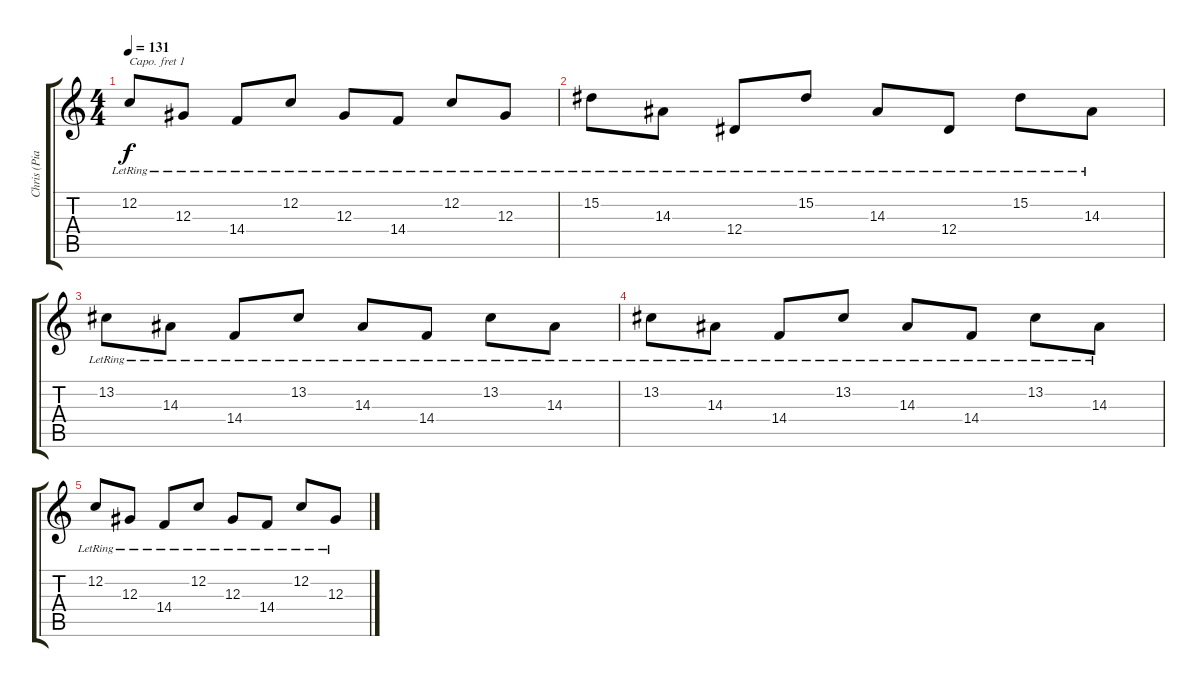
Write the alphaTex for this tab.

\track ("Chris (Piano) Capo 1st Fret" "Chris (Pia") {instrument acousticgrandpiano}
\staff {score tabs}
\capo 1
\tuning (E4 B3 G3 D3 A2 E2) {hide}
\ts (4 4)
\tempo 131
\clef g2
\ks c
12.2{lr}.8{dy f} 12.3{lr}.8 14.4{lr}.8 12.2{lr}.8 12.3{lr}.8 14.4{lr}.8 12.2{lr}.8 12.3{lr}.8 |
15.2{lr}.8 14.3{lr}.8 12.4{lr}.8 15.2{lr}.8 14.3{lr}.8 12.4{lr}.8 15.2{lr}.8 14.3{lr}.8 |
13.2{lr}.8 14.3{lr}.8 14.4{lr}.8 13.2{lr}.8 14.3{lr}.8 14.4{lr}.8 13.2{lr}.8 14.3{lr}.8 |
13.2{lr}.8{volume 0} 14.3{lr}.8 14.4{lr}.8 13.2{lr}.8 14.3{lr}.8 14.4{lr}.8 13.2{lr}.8 14.3{lr}.8 |
12.2{lr}.8 12.3{lr}.8 14.4{lr}.8 12.2{lr}.8 12.3{lr}.8 14.4{lr}.8 12.2{lr}.8 12.3{lr}.8
